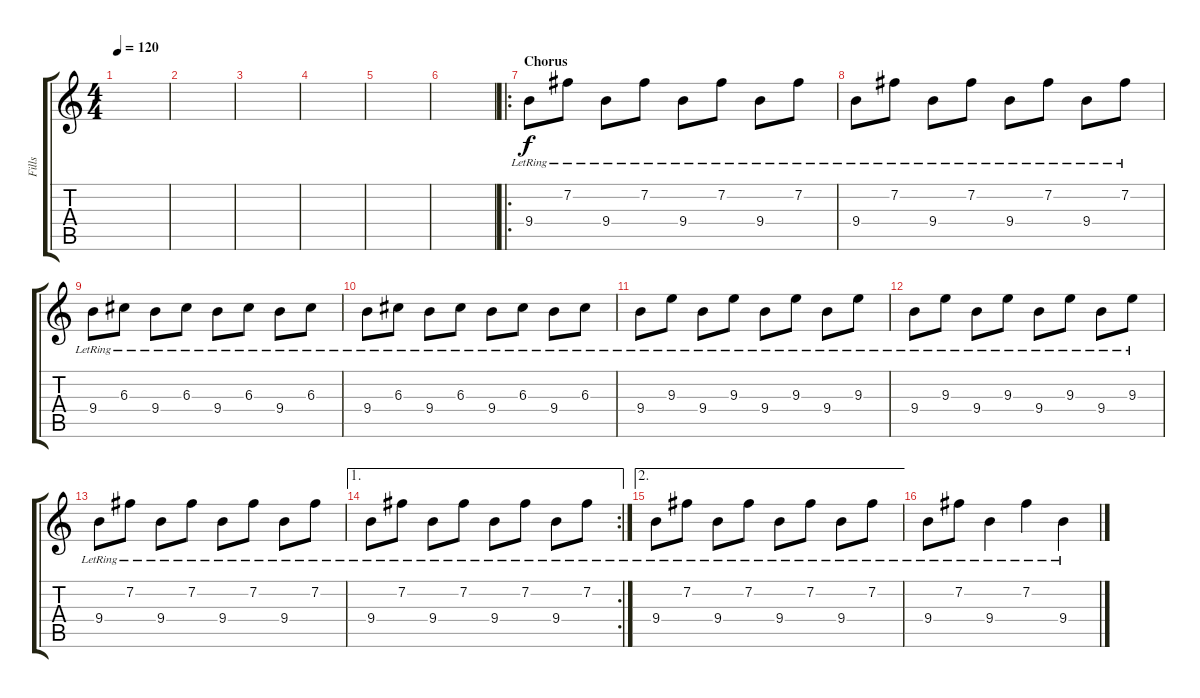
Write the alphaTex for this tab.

\track ("Fills" "Fills") {instrument guitarharmonics}
\staff {score tabs}
\tuning (E4 B3 G3 D3 A2 E2) {hide}
\ts (4 4)
\tempo 120
\clef g2
\ks c
|
|
|
|
|
|
\ro
\section ("" "Chorus")
9.4{lr}.8 7.2{lr}.8 9.4{lr}.8 7.2{lr}.8 9.4{lr}.8 7.2{lr}.8 9.4{lr}.8 7.2{lr}.8 |
9.4{lr}.8 7.2{lr}.8 9.4{lr}.8 7.2{lr}.8 9.4{lr}.8 7.2{lr}.8 9.4{lr}.8 7.2{lr}.8 |
9.4{lr}.8 6.3{lr}.8 9.4{lr}.8 6.3{lr}.8 9.4{lr}.8 6.3{lr}.8 9.4{lr}.8 6.3{lr}.8 |
9.4{lr}.8 6.3{lr}.8 9.4{lr}.8 6.3{lr}.8 9.4{lr}.8 6.3{lr}.8 9.4{lr}.8 6.3{lr}.8 |
9.4{lr}.8 9.3{lr}.8 9.4{lr}.8 9.3{lr}.8 9.4{lr}.8 9.3{lr}.8 9.4{lr}.8 9.3{lr}.8 |
9.4{lr}.8 9.3{lr}.8 9.4{lr}.8 9.3{lr}.8 9.4{lr}.8 9.3{lr}.8 9.4{lr}.8 9.3{lr}.8 |
9.4{lr}.8 7.2{lr}.8 9.4{lr}.8 7.2{lr}.8 9.4{lr}.8 7.2{lr}.8 9.4{lr}.8 7.2{lr}.8 |
\ae 1
\rc 2
9.4{lr}.8 7.2{lr}.8 9.4{lr}.8 7.2{lr}.8 9.4{lr}.8 7.2{lr}.8 9.4{lr}.8 7.2{lr}.8 |
\ae 2
9.4{lr}.8 7.2{lr}.8 9.4{lr}.8 7.2{lr}.8 9.4{lr}.8 7.2{lr}.8 9.4{lr}.8 7.2{lr}.8 |
9.4{lr}.8 7.2{lr}.8 9.4{lr}.4 7.2{lr}.4 9.4{lr}.4
